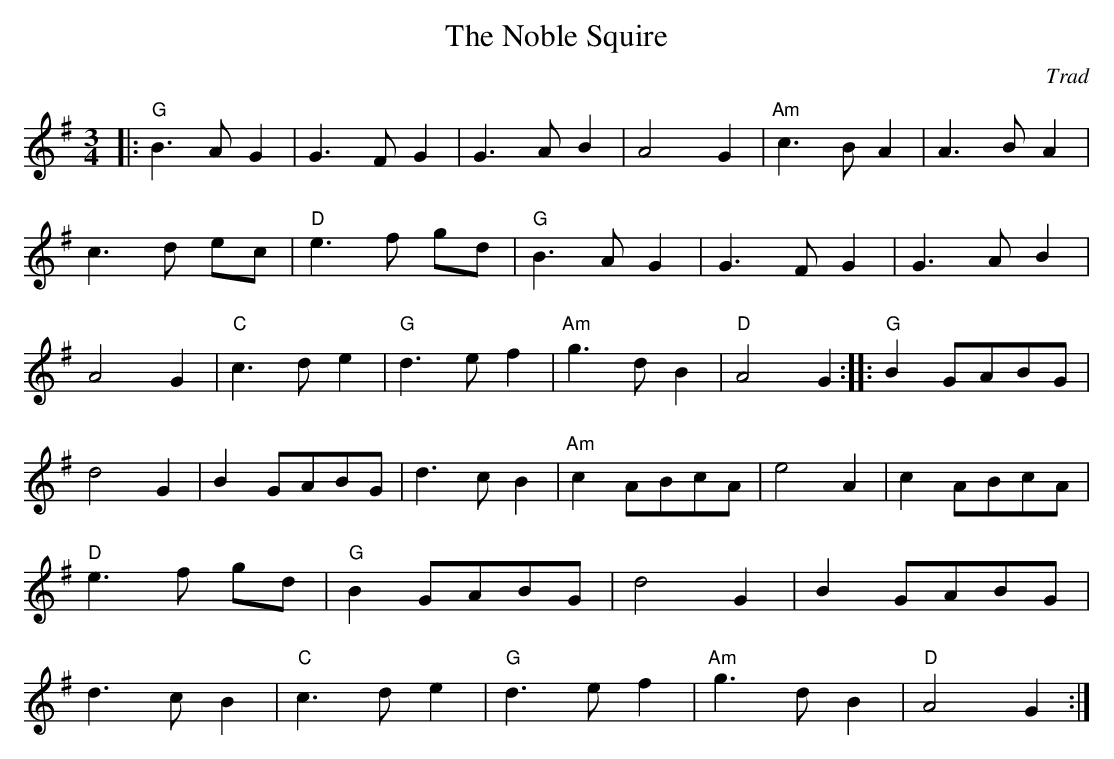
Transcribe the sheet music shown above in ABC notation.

X:1
T:Noble Squire, The
C:Trad
M:3/4
L:1/8
E:10
K:G
|:"G"B3 A G2|G3 F G2|G3 A B2|A4 G2|\
"Am"c3 B A2|A3 B A2|c3 d ec|"D"e3 f gd|\
"G"B3 A G2|G3 F G2|G3 A B2|A4 G2|\
"C"c3 d e2|"G"d3 e f2|"Am"g3 d B2|"D"A4 G2::\
"G"B2 GABG|d4 G2|B2 GABG|d3 c B2|\
"Am"c2 ABcA|e4 A2|c2 ABcA|"D"e3 f gd|\
"G"B2 GABG|d4 G2|B2 GABG|d3 c B2|\
"C"c3 d e2|"G"d3 e f2|"Am"g3 d B2|"D"A4 G2:|**
